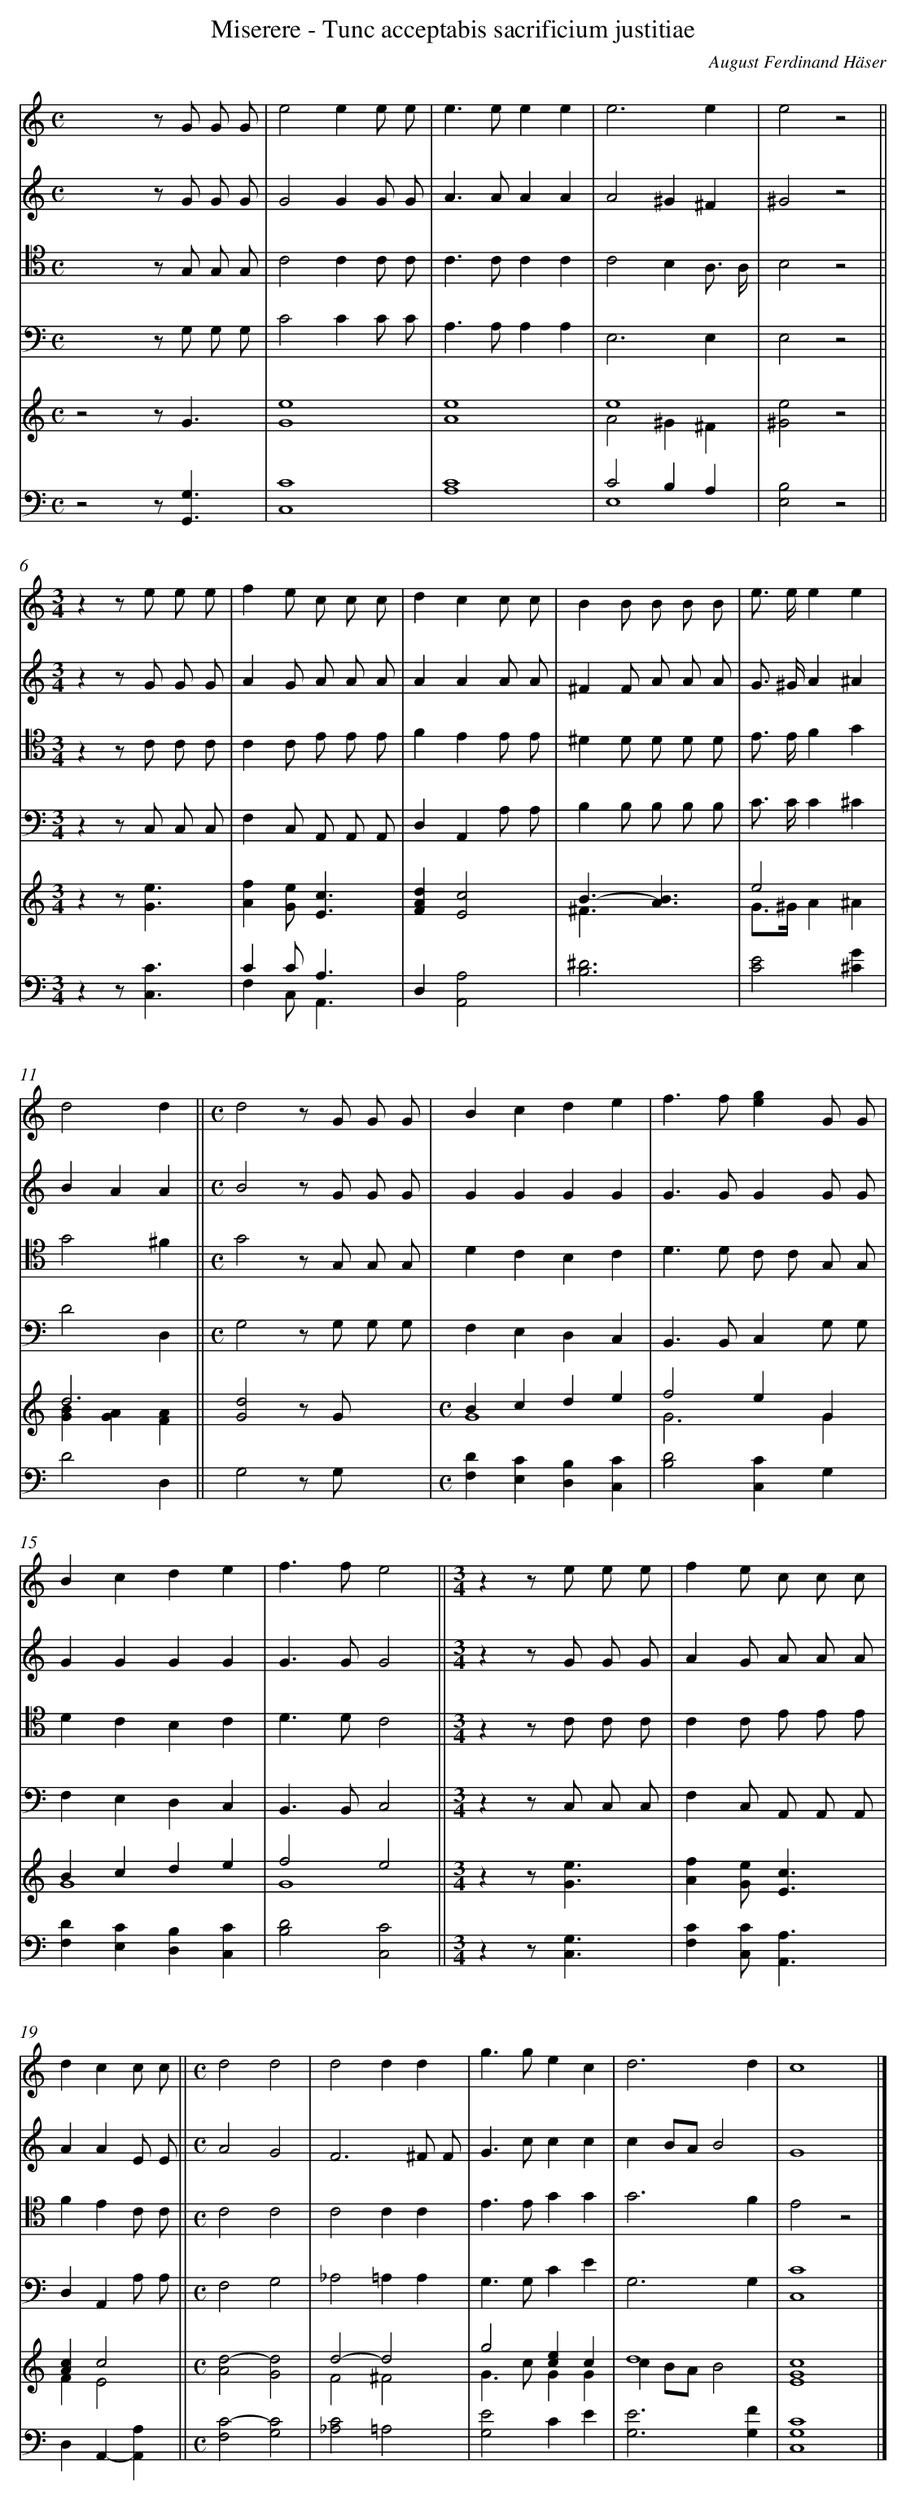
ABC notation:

X:1
T: Miserere - Tunc acceptabis sacrificium justitiae
C: August Ferdinand Häser
L: 1/4
M: C
V: 1 clef=treble
V: 2 clef=treble
V: 3 clef=tenor
V: 4 clef=bass
V: 5 clef=treble
V: 6 clef=bass
K: C
[V:1] xxz/ G/ G/ G/ |
[V:2] xxz/ G/ G/ G/ |
[V:3] xxz/ G,/ G,/ G,/ |
[V:4] xxz/ G,/ G,/ G,/ |
[V:5] z2z/G3/ |
[V:6] z2z/[G,3/G,,3/] |
[V:1] e2ee/ e/ |
[V:2] G2GG/ G/ |
[V:3] C2CC/ C/ |
[V:4] C2CC/ C/ |
[V:5] [e4G4] |
[V:6] [C4C,4] |
[V:1] e>eee |
[V:2] A>AAA |
[V:3] C>CCC |
[V:4] A,>A,A,A, |
[V:5] [e4A4] |
[V:6] [C4A,4] |
[V:1] e3e |
[V:2] A2^G^F |
[V:3] C2B,A,3// A,// |
[V:4] E,3E, |
[V:5] e4 & A2^G^F |
[V:6] C2B,A, & E,4 |
[V:1] e2z2 ||
[V:2] ^G2z2 ||
[V:3] B,2z2 ||
[V:4] E,2z2 ||
[V:5] [e2^G2]z2 ||
[V:6] [B,2E,2]z2 ||
[V:1] [M:3/4]zz/ e/ e/ e/ |
[V:2] [M:3/4]zz/ G/ G/ G/ |
[V:3] [M:3/4]zz/ C/ C/ C/ |
[V:4] [M:3/4]zz/ C,/ C,/ C,/ |
[V:5] [M:3/4]zz/[e3/G3/] |
[V:6] [M:3/4]zz/[C3/C,3/] |
[V:1] fe/ c/ c/ c/ |
[V:2] AG/ A/ A/ A/ |
[V:3] CC/ E/ E/ E/ |
[V:4] F,C,/ A,,/ A,,/ A,,/ |
[V:5] [fA][e/G/][c3/E3/] |
[V:6] CC/A,3/ & F,C,/A,,3/ |
[V:1] dcc/ c/ |
[V:2] AAA/ A/ |
[V:3] FEE/ E/ |
[V:4] D,A,,A,/ A,/ |
[V:5] [dAF][c2E2] |
[V:6] D,[A,2A,,2] |
[V:1] BB/ B/ B/ B/ |
[V:2] ^FF/ A/ A/ A/ |
[V:3] ^DD/ D/ D/ D/ |
[V:4] B,B,/ B,/ B,/ B,/ |
[V:5] B3/-[B3/A3/] & ^F>xx |
[V:6] [^D3B,3] |
[V:1] e/> e/ee |
[V:2] G/> ^G/A^A |
[V:3] E/> E/FG |
[V:4] C/> C/C^C |
[V:5] e2x & G/>^G/A^A |
[V:6] [E2C2][G^C] |
[V:1] d2d ||
[V:2] BAA ||
[V:3] G2^F ||
[V:4] D2D, ||
[V:5] d3 & [BG][AG][AF] ||
[V:6] D2D, ||
[V:1] [M:C]d2z/ G/ G/ G/ |
[V:2] [M:C]B2z/ G/ G/ G/ |
[V:3] [M:C]G2z/ G,/ G,/ G,/ |
[V:4] [M:C]G,2z/ G,/ G,/ G,/ |
[V:5] [d2G2]z/ G/x |
[V:6] G,2z/ G,/x |
[V:1] Bcde |
[V:2] GGGG |
[V:3] DCB,C |
[V:4] F,E,D,C, |
[V:5] [M:C]Bcde & G4 |
[V:6] [M:C][DF,][CE,][B,D,][CC,] |
[V:1] f>f[ge]G/ G/ |
[V:2] G>GGG/ G/ |
[V:3] D>D C/ C/ G,/ G,/ |
[V:4] B,,>B,,C,G,/ G,/ |
[V:5] f2eG & G3G |
[V:6] [D2B,2][CC,]G, |
[V:1] Bcde |
[V:2] GGGG |
[V:3] DCB,C |
[V:4] F,E,D,C, |
[V:5] Bcde & G4 |
[V:6] [DF,][CE,][B,D,][CC,] |
[V:1] f>fe2 ||
[V:2] G>GG2 ||
[V:3] D>DC2 ||
[V:4] B,,>B,,C,2 ||
[V:5] f2e2 & G4 ||
[V:6] [D2B,2][C2C,2] ||
[V:1] [M:3/4]zz/ e/ e/ e/ |
[V:2] [M:3/4]zz/ G/ G/ G/ |
[V:3] [M:3/4]zz/ C/ C/ C/ |
[V:4] [M:3/4]zz/ C,/ C,/ C,/ |
[V:5] [M:3/4]zz/[e3/G3/] |
[V:6] [M:3/4]zz/[G,3/C,3/] |
[V:1] fe/ c/ c/ c/ |
[V:2] AG/ A/ A/ A/ |
[V:3] CC/ E/ E/ E/ |
[V:4] F,C,/ A,,/ A,,/ A,,/ |
[V:5] [fA][e/G/][c3/E3/] |
[V:6] [CF,][C/C,/][A,3/A,,3/] |
[V:1] dcc/ c/ ||
[V:2] AAE/ E/ ||
[V:3] FEC/ C/ ||
[V:4] D,A,,A,/ A,/ ||
[V:5] [cA]c2 & FE2 ||
[V:6] D,A,,-[A,A,,] ||
[V:1] [M:C]d2d2 |
[V:2] [M:C]A2G2 |
[V:3] [M:C]C2C2 |
[V:4] [M:C]F,2G,2 |
[V:5] [M:C][d2-A2][d2G2] |
[V:6] [M:C][C2-F,2][C2G,2] |
[V:1] d2dd |
[V:2] F3^F/ F/ |
[V:3] C2CC |
[V:4] _A,2=A,A, |
[V:5] d2-d2 & F2^F2 |
[V:6] [C2_A,2]=A,2 |
[V:1] g>gec |
[V:2] G>ccc |
[V:3] E>EGG |
[V:4] G,>G,CE |
[V:5] g2[ec]c & G>cGG |
[V:6] [E2G,2]CE |
[V:1] d3d |
[V:2] cB/A/B2 |
[V:3] G3F |
[V:4] G,3G, |
[V:5] d4 & cB/A/B2 |
[V:6] [E3G,3][FG,] |
[V:1] c4 |]
[V:2] G4 |]
[V:3] E2z2 |]
[V:4] [C4C,4] |]
[V:5] [c4G4E4] |]
[V:6] [C4G,4C,4] |]
